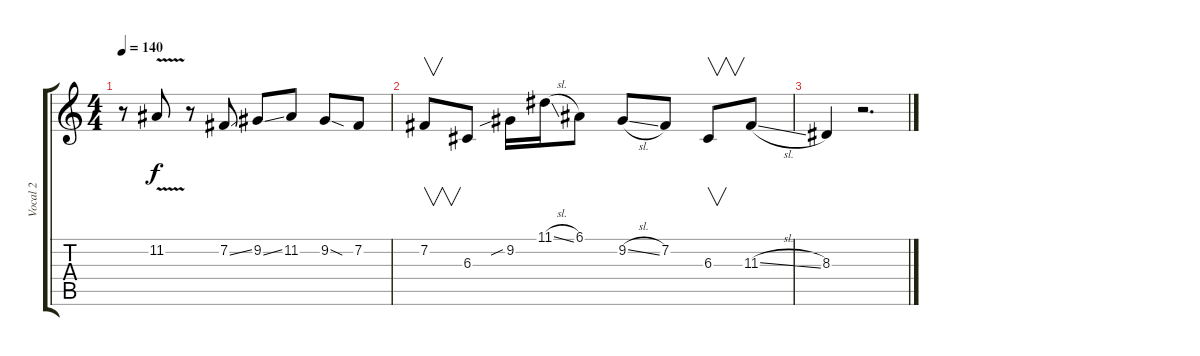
\track ("Vocal 2" "Vocal 2") {instrument englishhorn}
\staff {score tabs}
\tuning (E4 B3 G3 D3 A2 E2) {hide}
\ts (4 4)
\tempo 140
\clef g2
\ks c
r.8{dy f} 11.2{v}.8 r.8 7.2{ss}.8 9.2{ss}.8 11.2.8 9.2{sod}.8 7.2.8 |
7.2.8{v} 6.3.8 9.2{sib}.16 11.1{sl}.16 6.1.8 9.2{sl}.8 7.2.8 6.3.8{v} 11.3{sl}.8 |
8.3.4 r.2{d}
